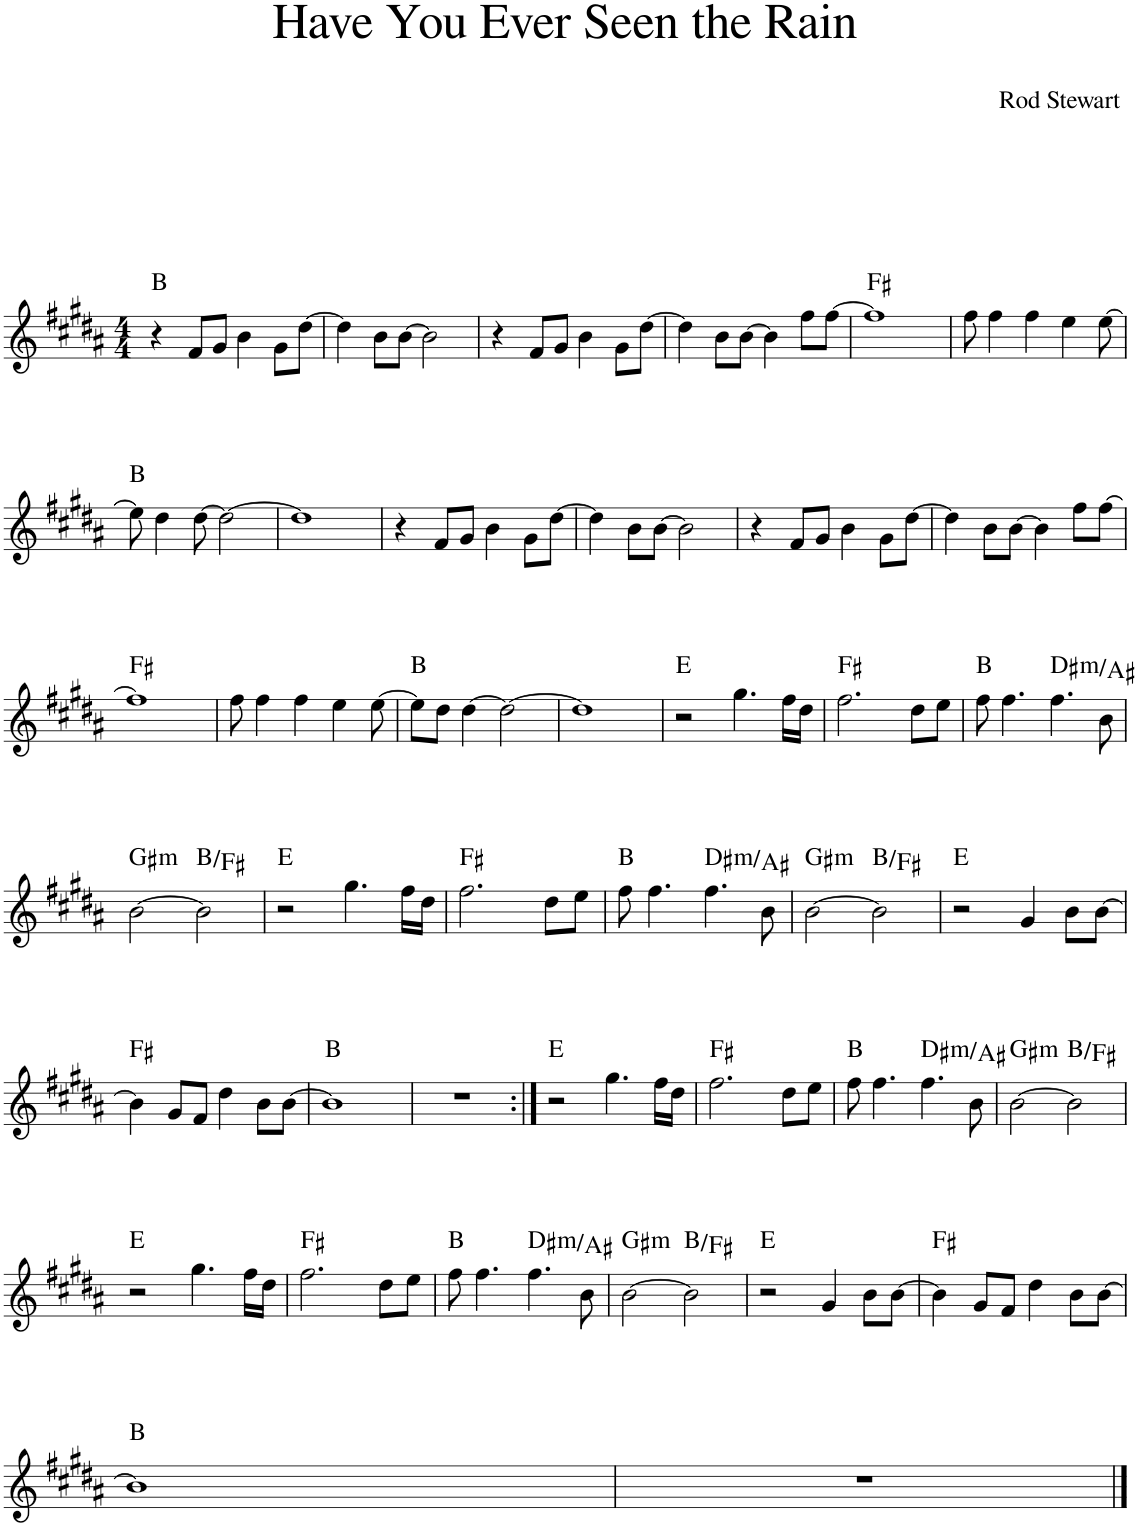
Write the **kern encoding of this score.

**kern	**harte
*part1	*part1
*staff1	*
*I"Piano	*
*I'Pno.	*
*clefG2	*
*k[f#c#g#d#a#]	*
*M4/4	*
=1	=1
4r	B:maj
8f#/L	.
8g#/J	.
4b\	.
8g#\L	.
[8dd#\J	.
=2	=2
4dd#\]	.
8b\L	.
[8b\J	.
2b\]	.
=3	=3
4r	.
8f#/L	.
8g#/J	.
4b\	.
8g#\L	.
[8dd#\J	.
=4	=4
4dd#\]	.
8b\L	.
[8b\J	.
4b\]	.
8ff#\L	.
[8ff#\J	.
=5	=5
1ff#]	F#:maj
=6	=6
8ff#\	.
4ff#\	.
4ff#\	.
4ee\	.
[8ee\	.
!!LO:LB:g=z
=7	=7
8ee\]	B:maj
4dd#\	.
[8dd#\	.
2dd#\_	.
=8	=8
1dd#]	.
=9	=9
4r	.
8f#/L	.
8g#/J	.
4b\	.
8g#\L	.
[8dd#\J	.
=10	=10
4dd#\]	.
8b\L	.
[8b\J	.
2b\]	.
=11	=11
4r	.
8f#/L	.
8g#/J	.
4b\	.
8g#\L	.
[8dd#\J	.
=12	=12
4dd#\]	.
8b\L	.
[8b\J	.
4b\]	.
8ff#\L	.
[8ff#\J	.
!!LO:LB:g=z
=13	=13
1ff#]	F#:maj
=14	=14
8ff#\	.
4ff#\	.
4ff#\	.
4ee\	.
[8ee\	.
=15	=15
8ee\L]	B:maj
8dd#\J	.
[4dd#\	.
2dd#\_	.
=16	=16
1dd#]	.
=17	=17
2r	E:maj
4.gg#\	.
16ff#\LL	.
16dd#\JJ	.
=18	=18
2.ff#\	F#:maj
8dd#\L	.
8ee\J	.
=19	=19
8ff#\	B:maj
4.ff#\	.
!	!LO:H:kt=m
4.ff#\	D#:min/5
8b\	.
!!LO:LB:g=z
=20	=20
!	!LO:H:kt=m
[2b\	G#:min
2b\]	B:maj/5
=21	=21
2r	E:maj
4.gg#\	.
16ff#\LL	.
16dd#\JJ	.
=22	=22
2.ff#\	F#:maj
8dd#\L	.
8ee\J	.
=23	=23
8ff#\	B:maj
4.ff#\	.
!	!LO:H:kt=m
4.ff#\	D#:min/5
8b\	.
=24	=24
!	!LO:H:kt=m
[2b\	G#:min
2b\]	B:maj/5
=25	=25
2r	E:maj
4g#/	.
8b\L	.
[8b\J	.
!!LO:LB:g=z
=26	=26
4b\]	F#:maj
8g#/L	.
8f#/J	.
4dd#\	.
8b\L	.
[8b\J	.
=27	=27
1b]	B:maj
=28	=28
1r	.
=29:|!	=29:|!
2r	E:maj
4.gg#\	.
16ff#\LL	.
16dd#\JJ	.
=30	=30
2.ff#\	F#:maj
8dd#\L	.
8ee\J	.
=31	=31
8ff#\	B:maj
4.ff#\	.
!	!LO:H:kt=m
4.ff#\	D#:min/5
8b\	.
=32	=32
!	!LO:H:kt=m
[2b\	G#:min
2b\]	B:maj/5
!!LO:LB:g=z
=33	=33
2r	E:maj
4.gg#\	.
16ff#\LL	.
16dd#\JJ	.
=34	=34
2.ff#\	F#:maj
8dd#\L	.
8ee\J	.
=35	=35
8ff#\	B:maj
4.ff#\	.
!	!LO:H:kt=m
4.ff#\	D#:min/5
8b\	.
=36	=36
!	!LO:H:kt=m
[2b\	G#:min
2b\]	B:maj/5
=37	=37
2r	E:maj
4g#/	.
8b\L	.
[8b\J	.
=38	=38
4b\]	F#:maj
8g#/L	.
8f#/J	.
4dd#\	.
8b\L	.
[8b\J	.
!!LO:LB:g=z
=39	=39
1b]	B:maj
=40	=40
1r	.
==	==
*-	*-
